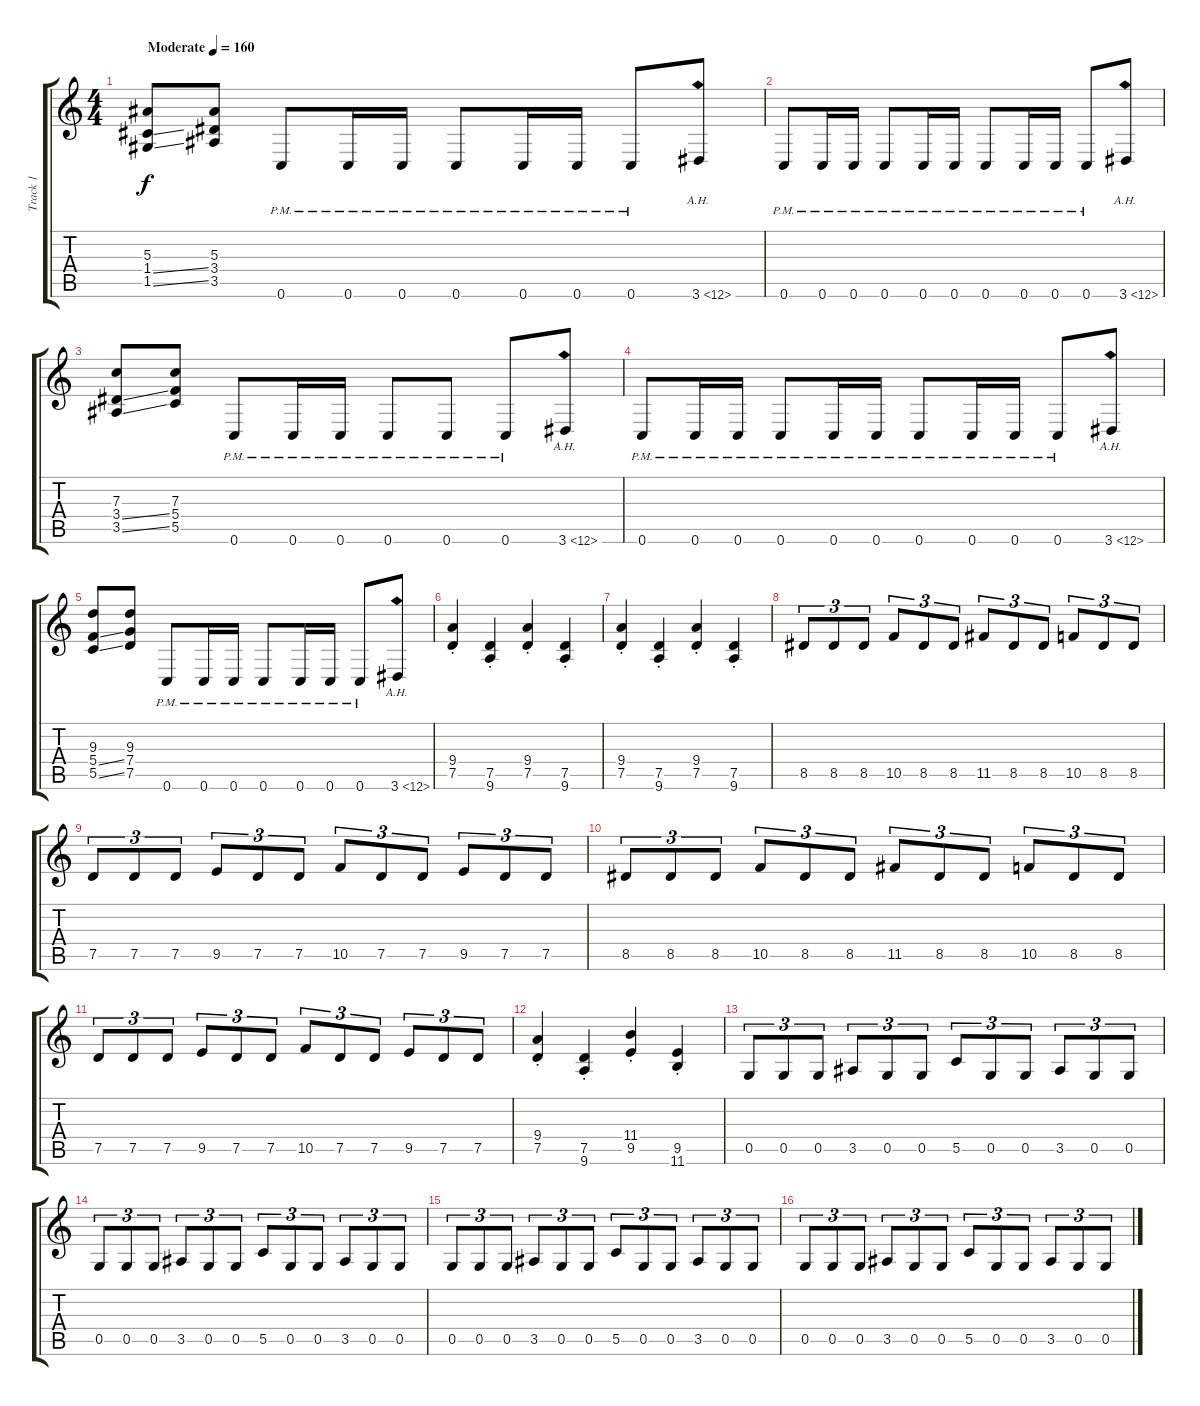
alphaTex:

\track ("Track 1" "Track 1") {instrument distortionguitar}
\staff {score tabs}
\tuning (D4 A3 F3 C3 G2 C2) {hide}
\ts (4 4)
\tempo (160 "Moderate")
\clef g2
\ks c
(5.3 1.4{ss} 1.5{ss}).8{dy f instrument distortionguitar} (5.3 3.4 3.5).8 0.6{pm}.8 0.6{pm}.16 0.6{pm}.16 0.6{pm}.8 0.6{pm}.16 0.6{pm}.16 0.6{pm}.8 3.6{ah 9}.8 |
0.6{pm}.8 0.6{pm}.16 0.6{pm}.16 0.6{pm}.8 0.6{pm}.16 0.6{pm}.16 0.6{pm}.8 0.6{pm}.16 0.6{pm}.16 0.6{pm}.8 3.6{ah 9}.8 |
(7.3 3.4{ss} 3.5{ss}).8 (7.3 5.4 5.5).8 0.6{pm}.8 0.6{pm}.16 0.6{pm}.16 0.6{pm}.8 0.6{pm}.8 0.6{pm}.8 3.6{ah 9}.8 |
0.6{pm}.8 0.6{pm}.16 0.6{pm}.16 0.6{pm}.8 0.6{pm}.16 0.6{pm}.16 0.6{pm}.8 0.6{pm}.16 0.6{pm}.16 0.6{pm}.8 3.6{ah 9}.8 |
(9.3 5.4{ss} 5.5{ss}).8 (9.3 7.4 7.5).8 0.6{pm}.8 0.6{pm}.16 0.6{pm}.16 0.6{pm}.8 0.6{pm}.16 0.6{pm}.16 0.6{pm}.8 3.6{ah 9}.8 |
(9.4{st} 7.5{st}).4 (7.5{st} 9.6{st}).4 (9.4{st} 7.5{st}).4 (7.5{st} 9.6{st}).4 |
(9.4{st} 7.5{st}).4 (7.5{st} 9.6{st}).4 (9.4{st} 7.5{st}).4 (7.5{st} 9.6{st}).4 |
8.5.8{tu (3 2)} 8.5.8{tu (3 2)} 8.5.8{tu (3 2)} 10.5.8{tu (3 2)} 8.5.8{tu (3 2)} 8.5.8{tu (3 2)} 11.5.8{tu (3 2)} 8.5.8{tu (3 2)} 8.5.8{tu (3 2)} 10.5.8{tu (3 2)} 8.5.8{tu (3 2)} 8.5.8{tu (3 2)} |
7.5.8{tu (3 2)} 7.5.8{tu (3 2)} 7.5.8{tu (3 2)} 9.5.8{tu (3 2)} 7.5.8{tu (3 2)} 7.5.8{tu (3 2)} 10.5.8{tu (3 2)} 7.5.8{tu (3 2)} 7.5.8{tu (3 2)} 9.5.8{tu (3 2)} 7.5.8{tu (3 2)} 7.5.8{tu (3 2)} |
8.5.8{tu (3 2)} 8.5.8{tu (3 2)} 8.5.8{tu (3 2)} 10.5.8{tu (3 2)} 8.5.8{tu (3 2)} 8.5.8{tu (3 2)} 11.5.8{tu (3 2)} 8.5.8{tu (3 2)} 8.5.8{tu (3 2)} 10.5.8{tu (3 2)} 8.5.8{tu (3 2)} 8.5.8{tu (3 2)} |
7.5.8{tu (3 2)} 7.5.8{tu (3 2)} 7.5.8{tu (3 2)} 9.5.8{tu (3 2)} 7.5.8{tu (3 2)} 7.5.8{tu (3 2)} 10.5.8{tu (3 2)} 7.5.8{tu (3 2)} 7.5.8{tu (3 2)} 9.5.8{tu (3 2)} 7.5.8{tu (3 2)} 7.5.8{tu (3 2)} |
(9.4{st} 7.5{st}).4 (7.5{st} 9.6{st}).4 (11.4{st} 9.5{st}).4 (9.5{st} 11.6{st}).4 |
0.5.8{tu (3 2)} 0.5.8{tu (3 2)} 0.5.8{tu (3 2)} 3.5.8{tu (3 2)} 0.5.8{tu (3 2)} 0.5.8{tu (3 2)} 5.5.8{tu (3 2)} 0.5.8{tu (3 2)} 0.5.8{tu (3 2)} 3.5.8{tu (3 2)} 0.5.8{tu (3 2)} 0.5.8{tu (3 2)} |
0.5.8{tu (3 2)} 0.5.8{tu (3 2)} 0.5.8{tu (3 2)} 3.5.8{tu (3 2)} 0.5.8{tu (3 2)} 0.5.8{tu (3 2)} 5.5.8{tu (3 2)} 0.5.8{tu (3 2)} 0.5.8{tu (3 2)} 3.5.8{tu (3 2)} 0.5.8{tu (3 2)} 0.5.8{tu (3 2)} |
0.5.8{tu (3 2)} 0.5.8{tu (3 2)} 0.5.8{tu (3 2)} 3.5.8{tu (3 2)} 0.5.8{tu (3 2)} 0.5.8{tu (3 2)} 5.5.8{tu (3 2)} 0.5.8{tu (3 2)} 0.5.8{tu (3 2)} 3.5.8{tu (3 2)} 0.5.8{tu (3 2)} 0.5.8{tu (3 2)} |
0.5.8{tu (3 2)} 0.5.8{tu (3 2)} 0.5.8{tu (3 2)} 3.5.8{tu (3 2)} 0.5.8{tu (3 2)} 0.5.8{tu (3 2)} 5.5.8{tu (3 2)} 0.5.8{tu (3 2)} 0.5.8{tu (3 2)} 3.5.8{tu (3 2)} 0.5.8{tu (3 2)} 0.5.8{tu (3 2)}
